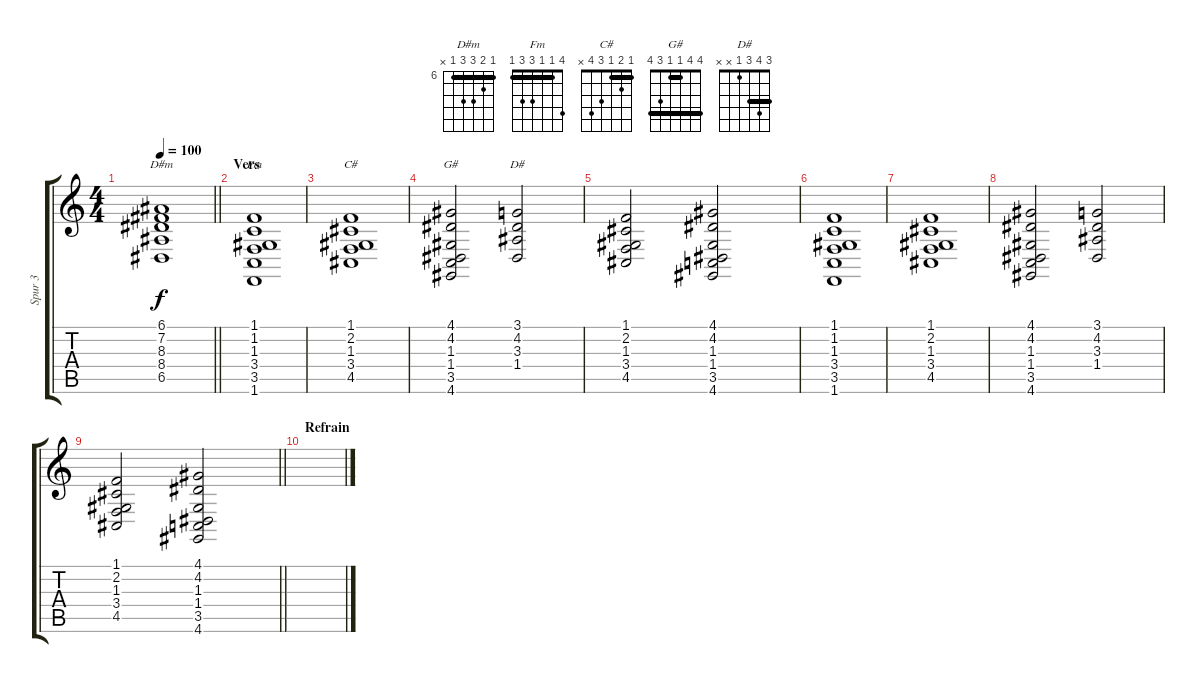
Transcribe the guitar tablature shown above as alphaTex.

\track ("Spur 3" "Spur 3") {instrument synthstrings1}
\staff {score tabs}
\tuning (E4 B3 G3 D3 A2 E2) {hide}
\chord ("D#m" 6 7 8 8 6 x) {firstfret 6 barre 6}
\chord ("Fm" 4 1 1 3 3 1) {barre 1}
\chord ("C#" 1 2 1 3 4 x) {barre 1}
\chord ("G#" 4 4 1 1 3 4) {barre (1 4)}
\chord ("D#" 3 4 3 1 x x) {barre 3}
\ts (4 4)
\tempo 100
\clef g2
\barLineRight lightlight
\ks c
(6.1{t} 7.2{t} 8.3{t} 8.4{t} 6.5{t}).1{ch "D#m" dy f} |
\section ("" "Vers")
(1.1 1.2 1.3 3.4 3.5 1.6).1{ch "Fm"} |
(1.1 2.2 1.3 3.4 4.5).1{ch "C#"} |
(4.1 4.2 1.3 1.4 3.5 4.6).2{ch "G#"} (3.1 4.2 3.3 1.4).2{ch "D#"} |
(1.1 2.2 1.3 3.4 4.5).2 (4.1 4.2 1.3 1.4 3.5 4.6).2 |
(1.1 1.2 1.3 3.4 3.5 1.6).1 |
(1.1 2.2 1.3 3.4 4.5).1 |
(4.1 4.2 1.3 1.4 3.5 4.6).2 (3.1 4.2 3.3 1.4).2 |
\barLineRight lightlight
(1.1 2.2 1.3 3.4 4.5).2 (4.1 4.2 1.3 1.4 3.5 4.6).2 |
\section ("" "Refrain")
